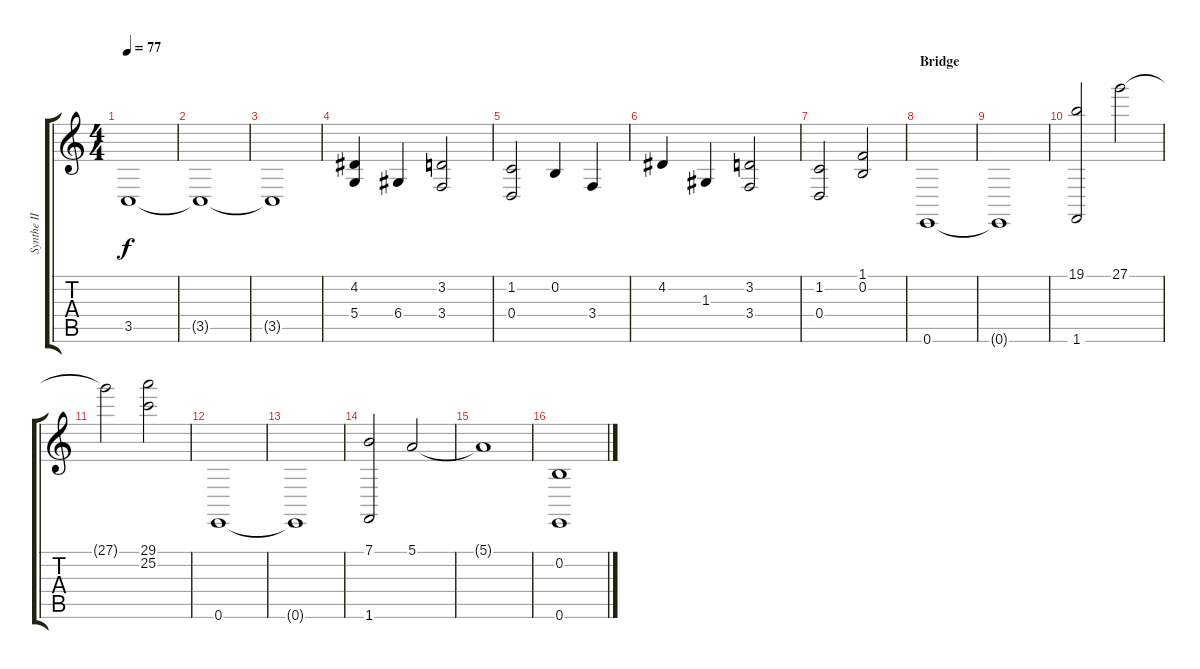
\track ("Synthe II" "Synthe II") {instrument pad2warm}
\staff {score tabs}
\tuning (E4 B3 G3 D3 A2 E2) {hide}
\ts (4 4)
\tempo 77
\clef g2
\ks c
3.5{t}.1{dy f} |
3.5{t}.1 |
3.5{t}.1 |
(4.2 5.4).4 6.4.4 (3.2 3.4).2 |
(1.2 0.4).2 0.2.4 3.4.4 |
4.2.4 1.3.4 (3.2 3.4).2 |
(1.2 0.4).2 (1.1 0.2).2 |
\section ("" "Bridge")
0.6.1 |
0.6{t}.1 |
(19.1 1.6).2 27.1.2 |
27.1{t}.2 (29.1 25.2).2 |
0.6.1 |
0.6{t}.1 |
(7.1 1.6).2 5.1.2 |
5.1{t}.1 |
(0.2 0.6).1
